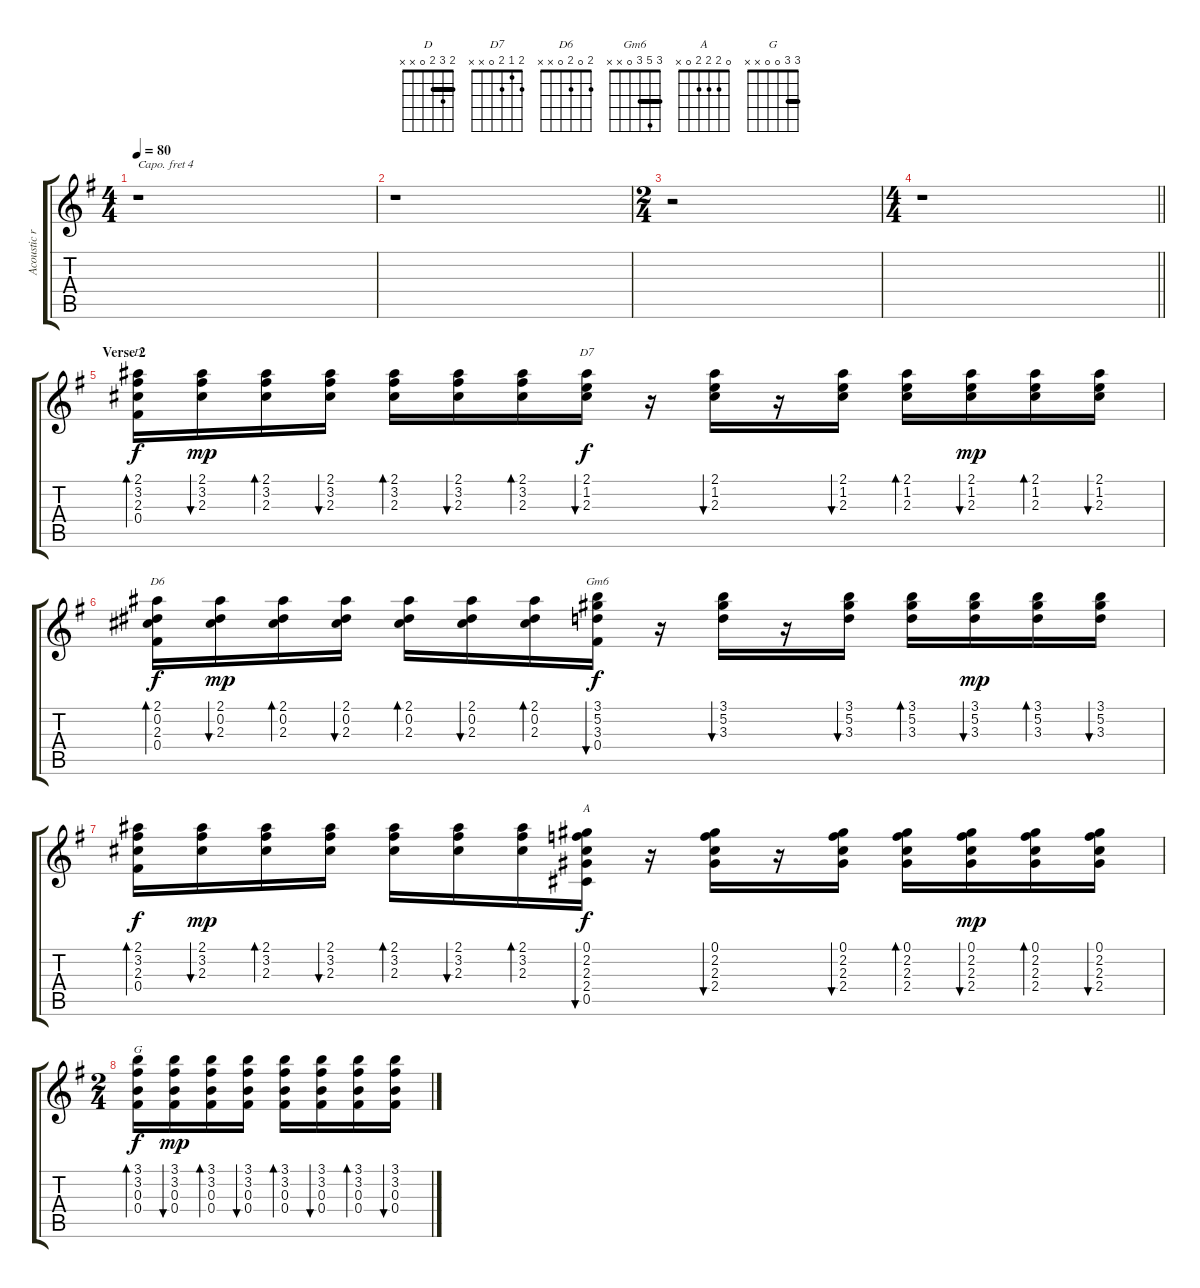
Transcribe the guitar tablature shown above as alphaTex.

\track ("Acoustic rhythm guitar (Capo IV)" "Acoustic r") {instrument acousticguitarnylon}
\staff {score tabs}
\capo 4
\tuning (E4 B3 G3 D3 A2 E2) {hide}
\chord ("D" 2 3 2 0 x x) {barre 2}
\chord ("D7" 2 1 2 0 x x)
\chord ("D6" 2 0 2 0 x x)
\chord ("Gm6" 3 5 3 0 x x) {barre 3}
\chord ("A" 0 2 2 2 0 x)
\chord ("G" 3 3 0 0 x x) {barre 3}
\ts (4 4)
\tempo 80
\clef g2
\ks g
r.1{dy f} |
r.1 |
\ts (2 4)
r.2 |
\ts (4 4)
\barLineRight lightlight
r.1 |
\section ("" "Verse 2")
(2.1 3.2 2.3 0.4).16{bd 30 ch "D"} (2.1 3.2 2.3).16{bu 30 dy mp} (2.1 3.2 2.3).16{bd 30} (2.1 3.2 2.3).16{bu 30} (2.1 3.2 2.3).16{bd 30} (2.1 3.2 2.3).16{bu 30} (2.1 3.2 2.3).16{bd 30} (2.1 1.2 2.3).16{bu 30 ch "D7" dy f} r.16 (2.1 1.2 2.3).16{bu 30} r.16 (2.1 1.2 2.3).16{bu 30} (2.1 1.2 2.3).16{bd 30} (2.1 1.2 2.3).16{bu 30 dy mp} (2.1 1.2 2.3).16{bd 30} (2.1 1.2 2.3).16{bu 30} |
(2.1 0.2 2.3 0.4).16{bd 30 ch "D6" dy f} (2.1 0.2 2.3).16{bu 30 dy mp} (2.1 0.2 2.3).16{bd 30} (2.1 0.2 2.3).16{bu 30} (2.1 0.2 2.3).16{bd 30} (2.1 0.2 2.3).16{bu 30} (2.1 0.2 2.3).16{bd 30} (3.1 5.2 3.3 0.4).16{bu 30 ch "Gm6" dy f} r.16 (3.1 5.2 3.3).16{bu 30} r.16 (3.1 5.2 3.3).16{bu 30} (3.1 5.2 3.3).16{bd 30} (3.1 5.2 3.3).16{bu 30 dy mp} (3.1 5.2 3.3).16{bd 30} (3.1 5.2 3.3).16{bu 30} |
(2.1 3.2 2.3 0.4).16{bd 30 dy f} (2.1 3.2 2.3).16{bu 30 dy mp} (2.1 3.2 2.3).16{bd 30} (2.1 3.2 2.3).16{bu 30} (2.1 3.2 2.3).16{bd 30} (2.1 3.2 2.3).16{bu 30} (2.1 3.2 2.3).16{bd 30} (0.1 2.2 2.3 2.4 0.5).16{bu 30 ch "A" dy f} r.16 (0.1 2.2 2.3 2.4).16{bu 30} r.16 (0.1 2.2 2.3 2.4).16{bu 30} (0.1 2.2 2.3 2.4).16{bd 30} (0.1 2.2 2.3 2.4).16{bu 30 dy mp} (0.1 2.2 2.3 2.4).16{bd 30} (0.1 2.2 2.3 2.4).16{bu 30} |
\ts (2 4)
(3.1 3.2 0.3 0.4).16{bd 30 ch "G" dy f} (3.1 3.2 0.3 0.4).16{bu 30 dy mp} (3.1 3.2 0.3 0.4).16{bd 30} (3.1 3.2 0.3 0.4).16{bu 30} (3.1 3.2 0.3 0.4).16{bd 30} (3.1 3.2 0.3 0.4).16{bu 30} (3.1 3.2 0.3 0.4).16{bd 30} (3.1 3.2 0.3 0.4).16{bu 30}
